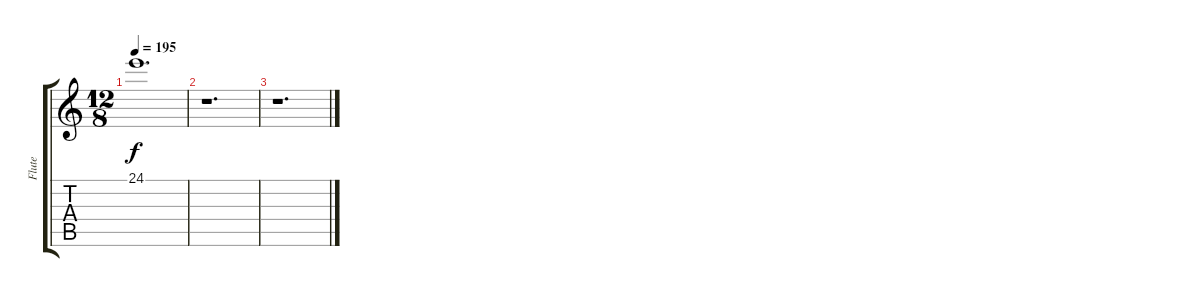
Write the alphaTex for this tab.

\track ("Flute" "Flute") {instrument panflute}
\staff {score tabs}
\tuning (E4 B3 G3 D3 A2 E2) {hide}
\ts (12 8)
\tempo 195
\clef g2
\ks c
24.1{t}.1{d dy f} |
r.1{d} |
r.1{d}
